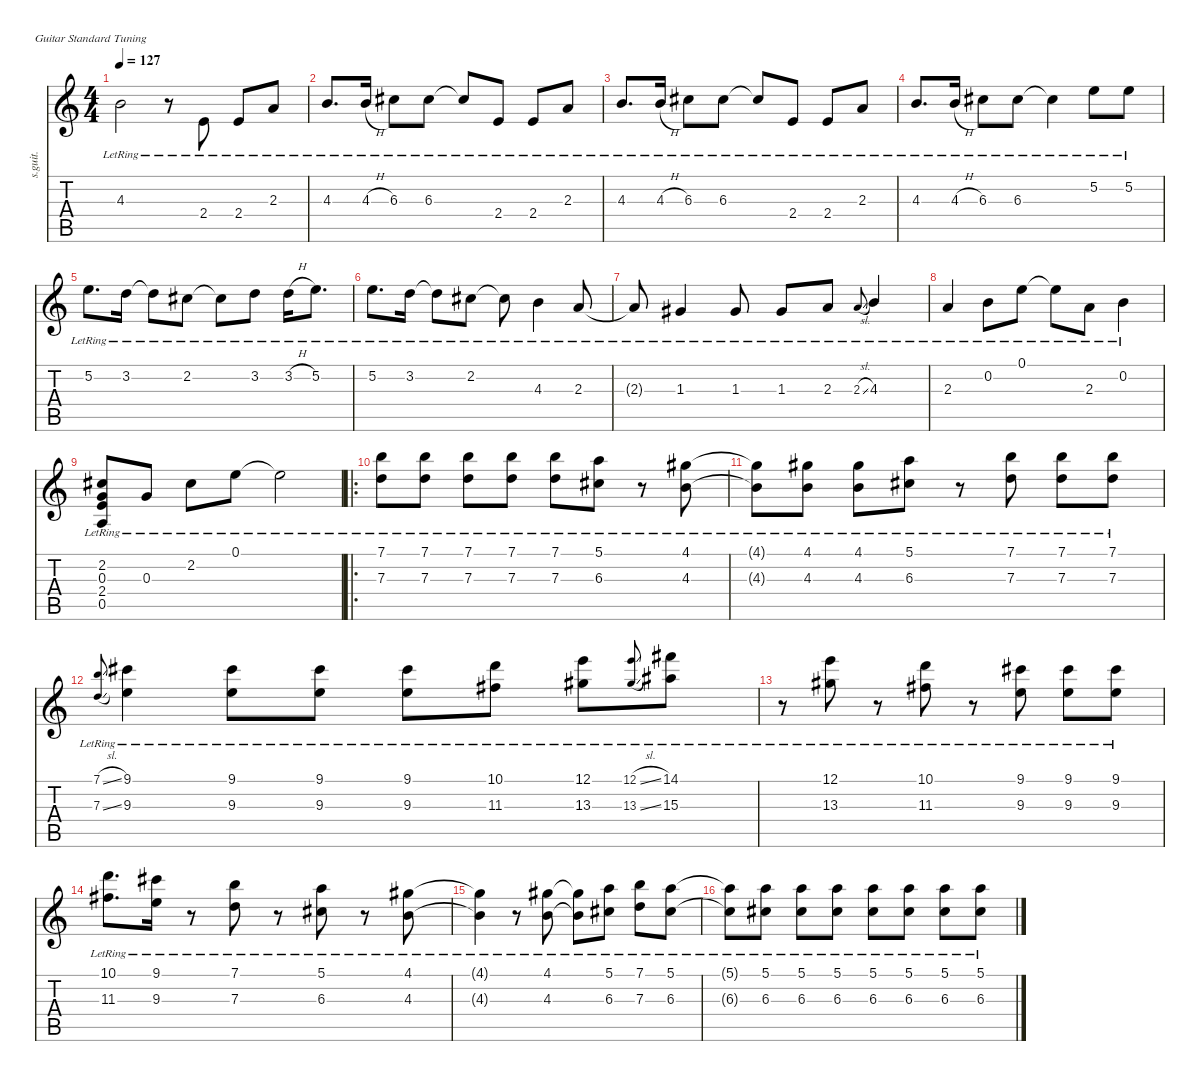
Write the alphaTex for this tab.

\defaultSystemsLayout 4
\hideDynamics
\bracketExtendMode nobrackets
\track ("吉他 1" "s.guit.") {instrument acousticguitarsteel}
\staff {score tabs}
\tuning (E4 B3 G3 D3 A2 E2)
\ts (4 4)
\tempo 127
\clef g2
\ks c
4.3{lr t}.2{dy f beam Down} r.8{beam Down} 2.4{lr}.8{beam Up} 2.4{lr}.8{beam Up} 2.3{lr}.8{beam Up} |
4.3{lr}.8{d beam Up} 4.3{h lr}.16{beam Up} 6.3{lr acc #}.8{beam Down} 6.3{lr acc #}.8{beam Down} 6.3{lr t acc #}.8{beam Up} 2.4{lr}.8{beam Up} 2.4{lr}.8{beam Up} 2.3{lr}.8{beam Up} |
4.3{lr}.8{d beam Up} 4.3{h lr}.16{beam Up} 6.3{lr acc #}.8{beam Down} 6.3{lr acc #}.8{beam Down} 6.3{lr t acc #}.8{beam Up} 2.4{lr}.8{beam Up} 2.4{lr}.8{beam Up} 2.3{lr}.8{beam Up} |
4.3{lr}.8{d beam Up} 4.3{h lr}.16{beam Up} 6.3{lr acc #}.8{beam Down} 6.3{lr acc #}.8{beam Down} 6.3{lr t acc #}.4{beam Down} 5.2{lr}.8{beam Down} 5.2{lr}.8{beam Down} |
5.2{lr}.8{d beam Down} 3.2{lr}.16{beam Down} 3.2{lr t}.8{beam Down} 2.2{lr acc #}.8{beam Down} 2.2{lr t acc #}.8{beam Down} 3.2{lr}.8{beam Down} 3.2{h lr}.16{beam Down} 5.2{lr}.8{d beam Down} |
5.2{lr}.8{d beam Down} 3.2{lr}.16{beam Down} 3.2{lr t}.8{beam Down} 2.2{lr acc #}.8{beam Down} 2.2{lr t acc #}.8{beam Down} 4.3{lr}.4{beam Down} 2.3{lr}.8{beam Up} |
2.3{lr t}.8{beam Up} 1.3{lr acc #}.4{beam Up} 1.3{lr acc #}.8{beam Up} 1.3{lr acc #}.8{beam Up} 2.3{lr}.8{beam Up} 2.3{sl lr}.8{gr onbeat dy mf beam Up} 4.3{lr}.4{dy f beam Up} |
2.3{lr}.4{beam Up} 0.2{lr}.8{beam Down} 0.1{lr}.8{beam Down} 0.1{lr t}.8{beam Down} 2.3{lr}.8{beam Down} 0.2{lr}.4{beam Down} |
(2.2{lr acc #} 0.3{lr} 2.4{lr} 0.5{lr}).8{beam Up} 0.3{lr}.8{beam Up} 2.2{lr acc #}.8{beam Down} 0.1{lr}.8{beam Down} 0.1{lr t}.2{beam Down} |
\ro
(7.1{lr} 7.3{lr}).8{beam Down} (7.3{lr} 7.1).8{beam Down} (7.1{lr} 7.3{lr}).8{beam Down} (7.1{lr} 7.3{lr}).8{beam Down} (7.1{lr} 7.3{lr}).8{beam Down} (5.1{lr} 6.3{lr acc #}).8{beam Down} r.8{beam Down} (4.1{lr acc #} 4.3{lr}).8{beam Down} |
(4.1{lr t acc #} 4.3{lr t}).8{beam Down} (4.1{lr acc #} 4.3{lr}).8{beam Down} (4.1{lr acc #} 4.3{lr}).8{beam Down} (5.1{lr} 6.3{lr acc #}).8{beam Down} r.8{beam Down} (7.1{lr} 7.3{lr}).8{beam Down} (7.1{lr} 7.3{lr}).8{beam Down} (7.1{lr} 7.3{lr}).8{beam Down} |
(7.1{sl lr} 7.3{sl lr}).8{gr onbeat dy mf beam Up} (9.1{lr acc #} 9.3{lr}).4{dy f beam Down} (9.1{lr acc #} 9.3{lr}).8{beam Down} (9.1{lr acc #} 9.3{lr}).8{beam Down} (9.1{lr acc #} 9.3{lr}).8{beam Down} (10.1{lr} 11.3{lr acc #}).8{beam Down} (12.1{lr} 13.3{lr acc #}).8{beam Down} (12.1{sl lr} 13.3{sl lr acc #}).8{gr onbeat dy mf beam Up} (14.1{lr acc #} 15.3{lr acc #}).8{dy f beam Down} |
r.8{beam Down} (12.1{lr} 13.3{lr acc #}).8{beam Down} r.8{beam Down} (10.1{lr} 11.3{lr acc #}).8{beam Down} r.8{beam Down} (9.1{lr acc #} 9.3{lr}).8{beam Down} (9.1{lr acc #} 9.3{lr}).8{beam Down} (9.1{lr acc #} 9.3{lr}).8{beam Down} |
(10.1{lr} 11.3{lr acc #}).8{d beam Down} (9.1{lr acc #} 9.3{lr}).16{beam Down} r.8{beam Down} (7.1{lr} 7.3{lr}).8{beam Down} r.8{beam Down} (5.1{lr} 6.3{lr acc #}).8{beam Down} r.8{beam Down} (4.1{lr acc #} 4.3{lr}).8{beam Down} |
(4.1{lr t acc #} 4.3{lr t}).4{beam Down} r.8{beam Down} (4.1{lr acc #} 4.3{lr}).8{beam Down} (4.1{lr t acc #} 4.3{lr t}).8{beam Down} (5.1{lr} 6.3{lr acc #}).8{beam Down} (7.1{lr} 7.3{lr}).8{beam Down} (5.1{lr} 6.3{lr acc #}).8{beam Down} |
(5.1{lr t} 6.3{lr t acc #}).8{beam Down} (5.1{lr} 6.3{lr acc #}).8{beam Down} (5.1{lr} 6.3{lr acc #}).8{beam Down} (5.1{lr} 6.3{lr acc #}).8{beam Down} (5.1{lr} 6.3{lr acc #}).8{beam Down} (5.1{lr} 6.3{lr acc #}).8{beam Down} (5.1{lr} 6.3{lr acc #}).8{beam Down} (5.1{lr} 6.3{lr acc #}).8{beam Down}
